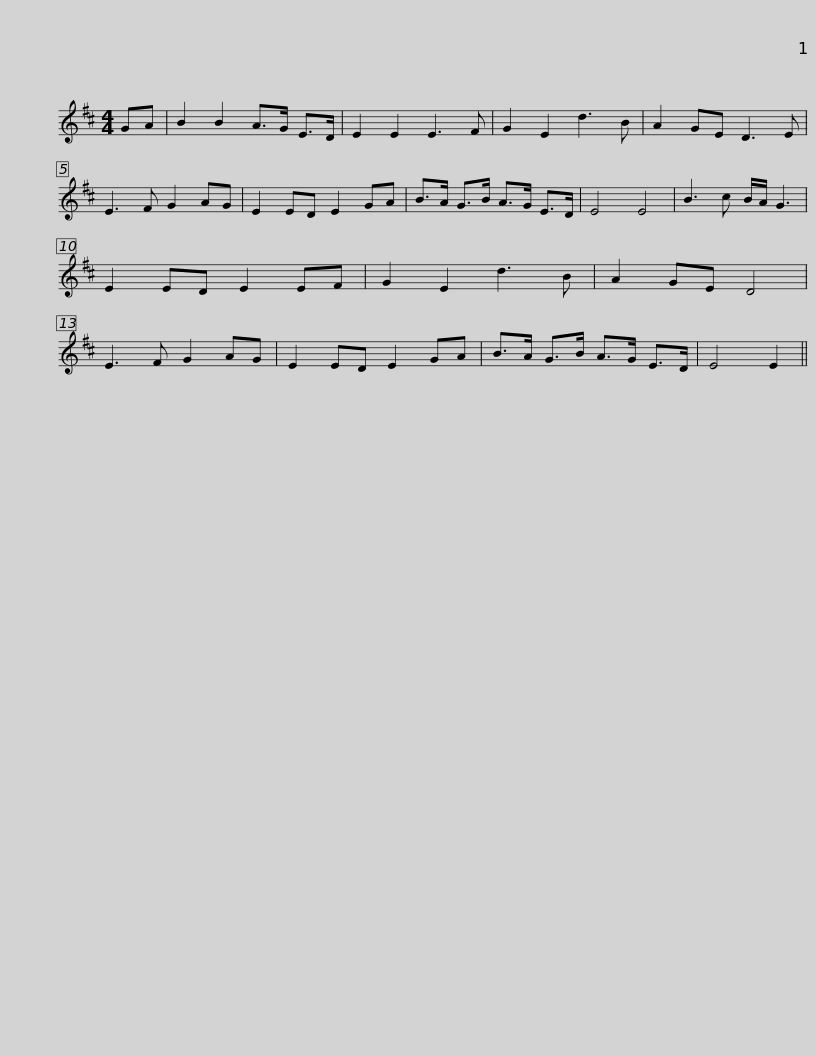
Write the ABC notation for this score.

X:1
L:1/8
M:4/4
I:linebreak $
K:D
V:1 treble
V:1
 GA | B2 B2 A>G E>D | E2 E2 E3 F | G2 E2 d3 B | A2 GE D3 E | %5
 E3 F G2 AG | E2 ED E2 GA |$ B>A G>B A>G E>D | E4 E4 | B3 c B/A/ G3 | %10
 E2 ED E2 EF | G2 E2 d3 B | A2 GE D4 | E3 F G2 AG |$ E2 ED E2 GA | %15
 B>A G>B A>G E>D | E4 E2 || %17
